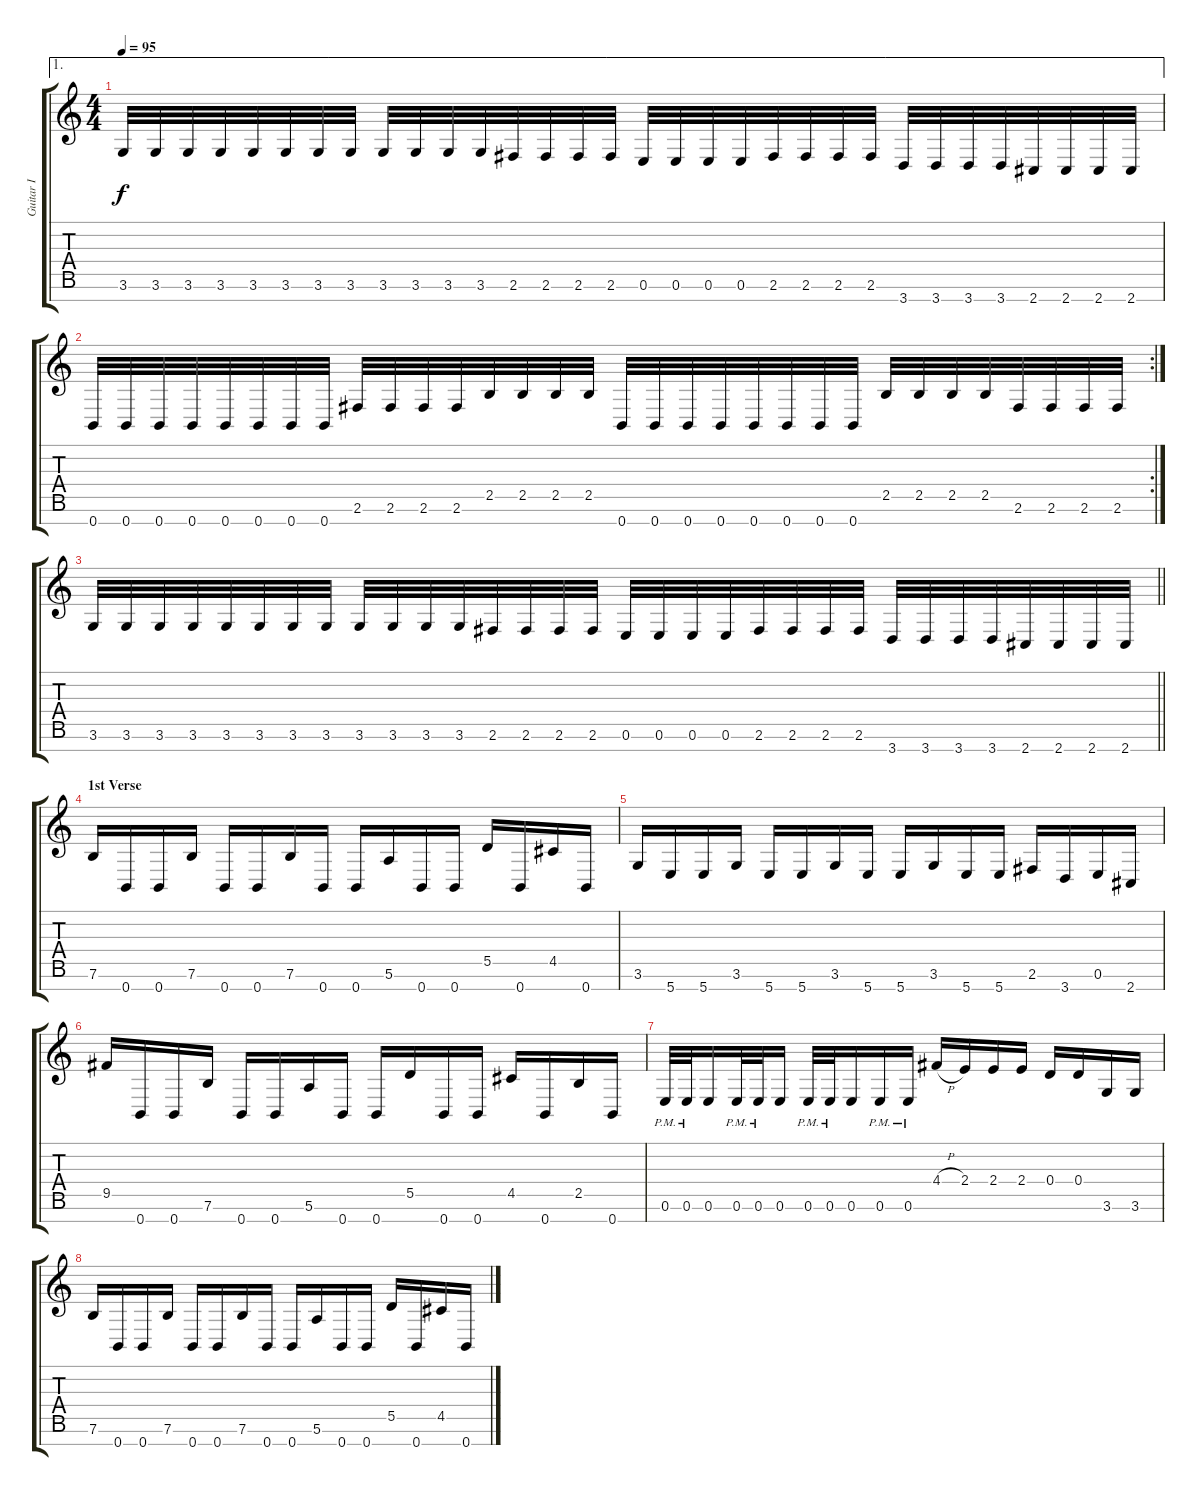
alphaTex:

\track ("Guitar I" "Guitar I") {instrument distortionguitar}
\staff {score tabs}
\tuning (E4 B3 G3 D3 A2 E2 B1) {hide}
\ae 1
\ts (4 4)
\tempo 95
\clef g2
\ks c
3.6.32{dy f} 3.6.32 3.6.32 3.6.32 3.6.32 3.6.32 3.6.32 3.6.32 3.6.32 3.6.32 3.6.32 3.6.32 2.6.32 2.6.32 2.6.32 2.6.32 0.6.32 0.6.32 0.6.32 0.6.32 2.6.32 2.6.32 2.6.32 2.6.32 3.7.32 3.7.32 3.7.32 3.7.32 2.7.32 2.7.32 2.7.32 2.7.32 |
\rc 2
0.7.32 0.7.32 0.7.32 0.7.32 0.7.32 0.7.32 0.7.32 0.7.32 2.6.32 2.6.32 2.6.32 2.6.32 2.5.32 2.5.32 2.5.32 2.5.32 0.7.32 0.7.32 0.7.32 0.7.32 0.7.32 0.7.32 0.7.32 0.7.32 2.5.32 2.5.32 2.5.32 2.5.32 2.6.32 2.6.32 2.6.32 2.6.32 |
\barLineRight lightlight
3.6.32 3.6.32 3.6.32 3.6.32 3.6.32 3.6.32 3.6.32 3.6.32 3.6.32 3.6.32 3.6.32 3.6.32 2.6.32 2.6.32 2.6.32 2.6.32 0.6.32 0.6.32 0.6.32 0.6.32 2.6.32 2.6.32 2.6.32 2.6.32 3.7.32 3.7.32 3.7.32 3.7.32 2.7.32 2.7.32 2.7.32 2.7.32 |
\section ("" "1st Verse")
7.6.16 0.7.16 0.7.16 7.6.16 0.7.16 0.7.16 7.6.16 0.7.16 0.7.16 5.6.16 0.7.16 0.7.16 5.5.16 0.7.16 4.5.16 0.7.16 |
3.6.16 5.7.16 5.7.16 3.6.16 5.7.16 5.7.16 3.6.16 5.7.16 5.7.16 3.6.16 5.7.16 5.7.16 2.6.16 3.7.16 0.6.16 2.7.16 |
9.5.16 0.7.16 0.7.16 7.6.16 0.7.16 0.7.16 5.6.16 0.7.16 0.7.16 5.5.16 0.7.16 0.7.16 4.5.16 0.7.16 2.5.16 0.7.16 |
0.6{pm}.32 0.6{pm}.32 0.6.16 0.6{pm}.32 0.6{pm}.32 0.6.16 0.6{pm}.32 0.6{pm}.32 0.6.16 0.6{pm}.16 0.6{pm}.16 4.4{h}.16 2.4.16 2.4.16 2.4.16 0.4.16 0.4.16 3.6.16 3.6.16 |
7.6.16 0.7.16 0.7.16 7.6.16 0.7.16 0.7.16 7.6.16 0.7.16 0.7.16 5.6.16 0.7.16 0.7.16 5.5.16 0.7.16 4.5.16 0.7.16
